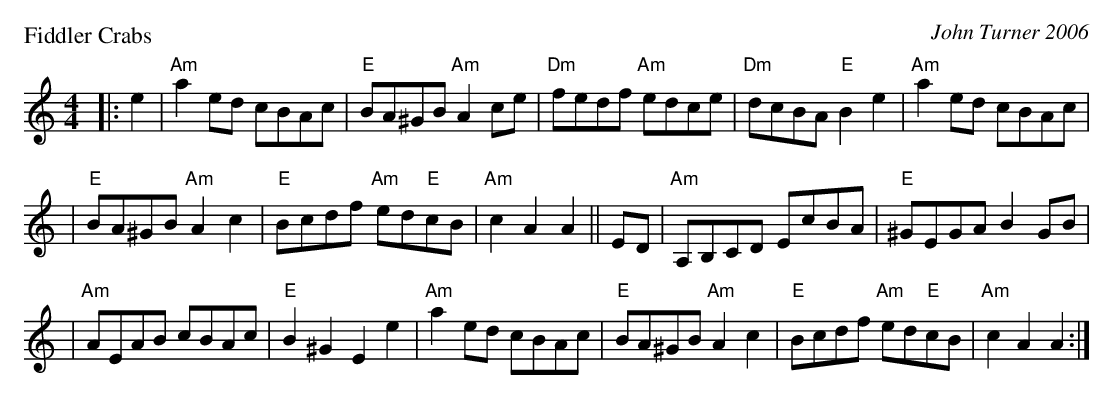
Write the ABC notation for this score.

X:1
P: Fiddler Crabs
C: John Turner 2006
M: 4/4
L: 1/8
K: Am
|: e2 \
| "Am"a2ed cBAc | "E"BA^GB "Am"A2ce | "Dm"fedf "Am"edce | "Dm"dcBA "E"B2e2 | "Am"a2ed cBAc |
| "E"BA^GB "Am"A2c2 | "E"Bcdf "Am"ed"E"cB | "Am"c2A2 A2 || ED | "Am"A,B,CD EcBA | "E"^GEGA B2GB |
| "Am"AEAB cBAc | "E"B2^G2 E2e2 | "Am"a2ed cBAc | "E"BA^GB "Am"A2c2 | "E"Bcdf "Am"ed"E"cB | "Am"c2A2 A2 :|
